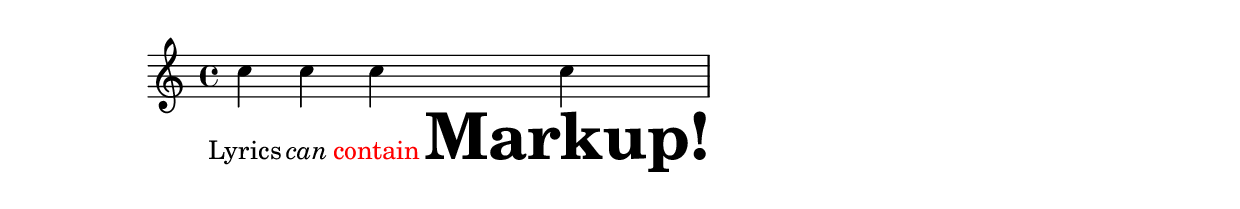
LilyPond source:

%% DO NOT EDIT this file manually; it is automatically
%% generated from LSR http://lsr.dsi.unimi.it
%% Make any changes in LSR itself, or in Documentation/snippets/new/ ,
%% and then run scripts/auxiliar/makelsr.py
%%
%% This file is in the public domain.
\version "2.14.0"

\header {
%%%    Translation of GIT committish: f86f00c1a8de0f034ba48506de2801c074bd5422
  texidocde = "
Textbeschriftungsmodus kann eingesetzt werden, um individuelle Silben im Gesangstext
zu formatieren.

"
  doctitlede = "Silben im Gesangstext formatieren"

  lsrtags = "text, vocal-music"

  texidoc = "
Markup mode may be used to format individual syllables in lyrics.

"
  doctitle = "Formatting lyrics syllables"
} % begin verbatim

mel = \relative c'' { c4 c c c }
lyr = \lyricmode {
  Lyrics \markup { \italic can } \markup { \with-color #red contain }
  \markup { \fontsize #8 \bold Markup! }
}

<<
  \new Voice = melody \mel
  \new Lyrics \lyricsto melody \lyr
>>
